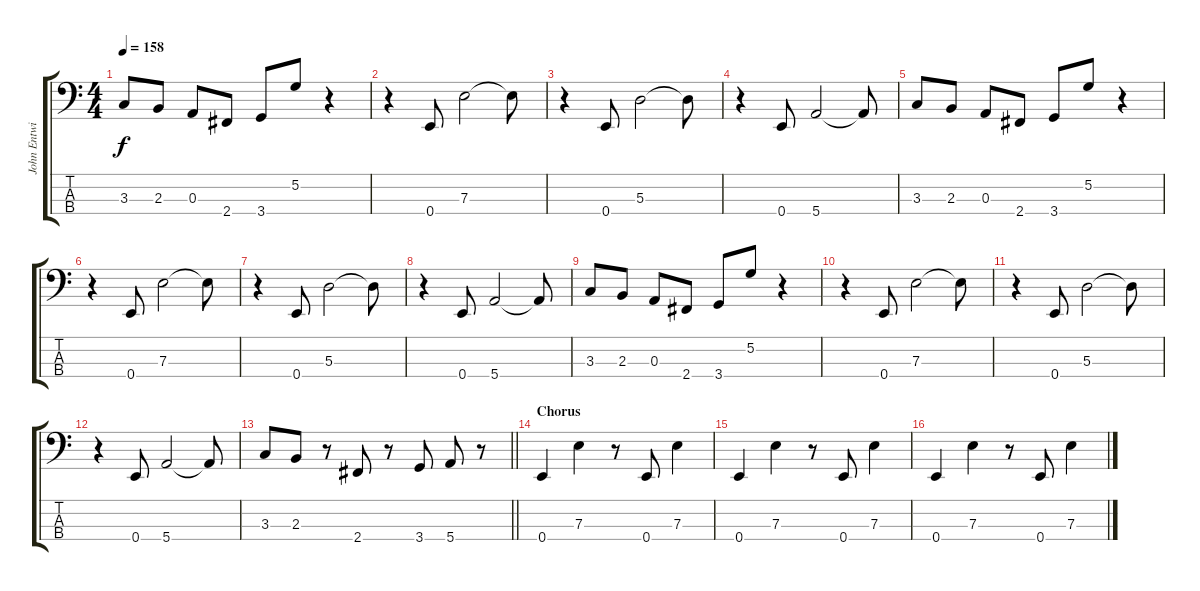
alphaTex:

\track ("John Entwistle" "John Entwi") {instrument electricbassfinger}
\staff {score tabs}
\tuning (G2 D2 A1 E1) {hide}
\ts (4 4)
\tempo 158
\clef f4
\ks c
3.3.8{dy f} 2.3.8 0.3.8 2.4.8 3.4.8 5.2.8 r.4 |
r.4 0.4.8 7.3.2 7.3{t}.8 |
r.4 0.4.8 5.3.2 5.3{t}.8 |
r.4 0.4.8 5.4.2 5.4{t}.8 |
3.3.8 2.3.8 0.3.8 2.4.8 3.4.8 5.2.8 r.4 |
r.4 0.4.8 7.3.2 7.3{t}.8 |
r.4 0.4.8 5.3.2 5.3{t}.8 |
r.4 0.4.8 5.4.2 5.4{t}.8 |
3.3.8 2.3.8 0.3.8 2.4.8 3.4.8 5.2.8 r.4 |
r.4 0.4.8 7.3.2 7.3{t}.8 |
r.4 0.4.8 5.3.2 5.3{t}.8 |
r.4 0.4.8 5.4.2 5.4{t}.8 |
\barLineRight lightlight
3.3.8 2.3.8 r.8 2.4.8 r.8 3.4.8 5.4.8 r.8 |
\section ("" "Chorus")
0.4.4 7.3.4 r.8 0.4.8 7.3.4 |
0.4.4 7.3.4 r.8 0.4.8 7.3.4 |
0.4.4 7.3.4 r.8 0.4.8 7.3.4
